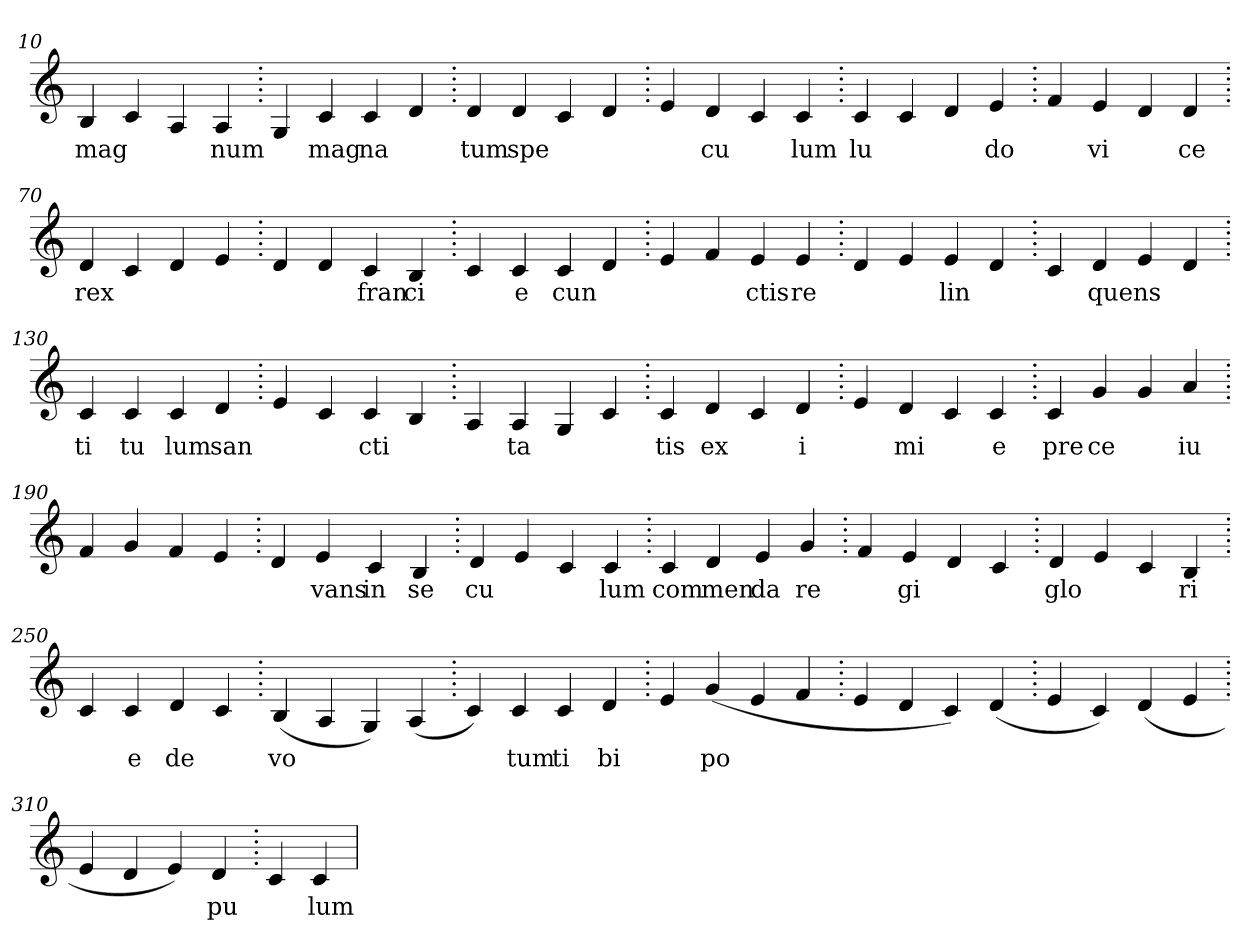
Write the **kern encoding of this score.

**kern	**text
*part1	*part1
*staff1	*staff1
*clefG2	*
=10.	=10.
4B	mag
4c	.
4A	.
4A	num
=20.	=20.
4G	.
4c	mag
4c	na
4d	.
=30.	=30.
4d	tum
4d	spe
4c	.
4d	.
=40.	=40.
4e	.
4d	cu
4c	.
4c	lum
=50.	=50.
4c	lu
4c	.
4d	.
4e	do
=60.	=60.
4f	.
4e	vi
4d	.
4d	ce
=70.	=70.
4d	rex
4c	.
4d	.
4e	.
=80.	=80.
4d	.
4d	.
4c	fran
4B	ci
=90.	=90.
4c	.
4c	e
4c	cun
4d	.
=100.	=100.
4e	.
4f	.
4e	ctis
4e	re
=110.	=110.
4d	.
4e	.
4e	lin
4d	.
=120.	=120.
4c	.
4d	quens
4e	.
4d	.
=130.	=130.
4c	ti
4c	tu
4c	lum
4d	san
=140.	=140.
4e	.
4c	.
4c	cti
4B	.
=150.	=150.
4A	.
4A	ta
4G	.
4c	.
=160.	=160.
4c	tis
4d	ex
4c	.
4d	i
=170.	=170.
4e	.
4d	mi
4c	.
4c	e
=180.	=180.
4c	pre
4g	ce
4g	.
4a	iu
=190.	=190.
4f	.
4g	.
4f	.
4e	.
=200.	=200.
4d	.
4e	vans
4c	in
4B	se
=210.	=210.
4d	cu
4e	.
4c	.
4c	lum
=220.	=220.
4c	com
4d	men
4e	da
4g	re
=230.	=230.
4f	.
4e	gi
4d	.
4c	.
=240.	=240.
4d	glo
4e	.
4c	.
4B	ri
=250.	=250.
4c	.
4c	e
4d	de
4c	.
=260.	=260.
(>4B	vo
4A	.
4G)	.
(>4A	.
=270.	=270.
4c)	.
4c	tum
4c	ti
4d	bi
=280.	=280.
4e	.
(>4g	po
4e	.
4f	.
=290.	=290.
4e	.
4d	.
4c)	.
(>4d	.
=300.	=300.
4e	.
4c)	.
(>4d	.
4e	.
=310.	=310.
4e	.
4d	.
4e)	.
4d	pu
=320.	=320.
4c	.
4c	lum
=	=
*-	*-
